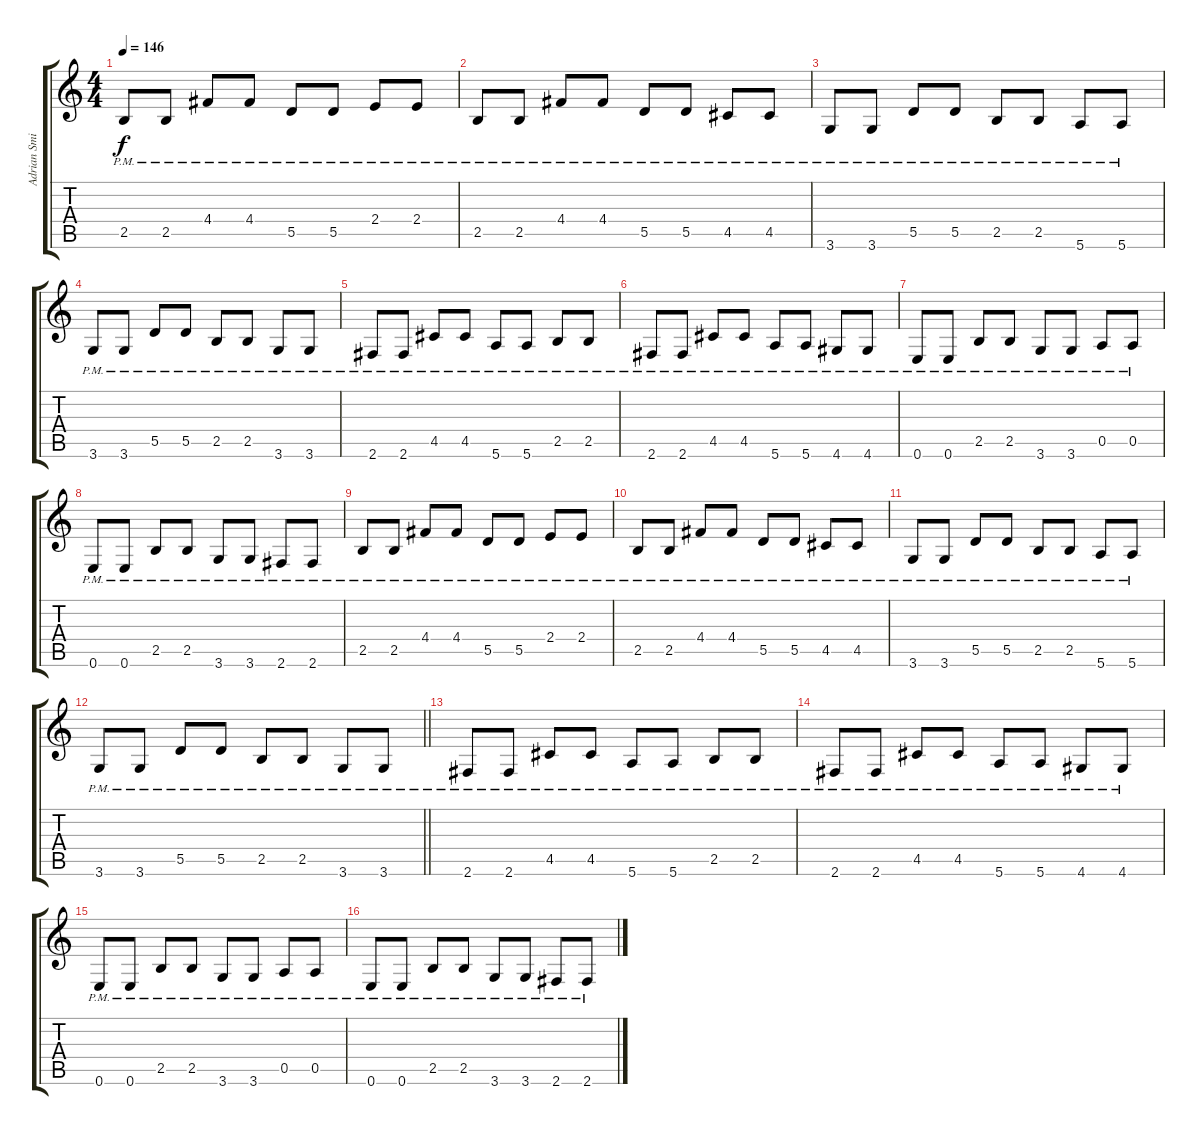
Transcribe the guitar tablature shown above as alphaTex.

\track ("Adrian Smith" "Adrian Smi") {instrument distortionguitar}
\staff {score tabs}
\tuning (E4 B3 G3 D3 A2 E2) {hide}
\ts (4 4)
\tempo 146
\clef g2
\ks c
2.5{pm}.8{dy f} 2.5{pm}.8 4.4{pm}.8 4.4{pm}.8 5.5{pm}.8 5.5{pm}.8 2.4{pm}.8 2.4{pm}.8 |
2.5{pm}.8 2.5{pm}.8 4.4{pm}.8 4.4{pm}.8 5.5{pm}.8 5.5{pm}.8 4.5{pm}.8 4.5{pm}.8 |
3.6{pm}.8 3.6{pm}.8 5.5{pm}.8 5.5{pm}.8 2.5{pm}.8 2.5{pm}.8 5.6{pm}.8 5.6{pm}.8 |
3.6{pm}.8 3.6{pm}.8 5.5{pm}.8 5.5{pm}.8 2.5{pm}.8 2.5{pm}.8 3.6{pm}.8 3.6{pm}.8 |
2.6{pm}.8{volume 10} 2.6{pm}.8 4.5{pm}.8 4.5{pm}.8 5.6{pm}.8 5.6{pm}.8 2.5{pm}.8 2.5{pm}.8 |
2.6{pm}.8 2.6{pm}.8 4.5{pm}.8 4.5{pm}.8 5.6{pm}.8 5.6{pm}.8 4.6{pm}.8 4.6{pm}.8 |
0.6{pm}.8 0.6{pm}.8 2.5{pm}.8 2.5{pm}.8 3.6{pm}.8 3.6{pm}.8 0.5{pm}.8 0.5{pm}.8 |
0.6{pm}.8 0.6{pm}.8 2.5{pm}.8 2.5{pm}.8 3.6{pm}.8 3.6{pm}.8 2.6{pm}.8 2.6{pm}.8 |
2.5{pm}.8 2.5{pm}.8 4.4{pm}.8 4.4{pm}.8 5.5{pm}.8 5.5{pm}.8 2.4{pm}.8 2.4{pm}.8 |
2.5{pm}.8 2.5{pm}.8 4.4{pm}.8 4.4{pm}.8 5.5{pm}.8 5.5{pm}.8 4.5{pm}.8 4.5{pm}.8 |
3.6{pm}.8 3.6{pm}.8 5.5{pm}.8 5.5{pm}.8 2.5{pm}.8 2.5{pm}.8 5.6{pm}.8 5.6{pm}.8 |
\barLineRight lightlight
3.6{pm}.8 3.6{pm}.8 5.5{pm}.8 5.5{pm}.8 2.5{pm}.8 2.5{pm}.8 3.6{pm}.8 3.6{pm}.8 |
2.6{pm}.8{volume 10} 2.6{pm}.8 4.5{pm}.8 4.5{pm}.8 5.6{pm}.8 5.6{pm}.8 2.5{pm}.8 2.5{pm}.8 |
2.6{pm}.8 2.6{pm}.8 4.5{pm}.8 4.5{pm}.8 5.6{pm}.8 5.6{pm}.8 4.6{pm}.8 4.6{pm}.8 |
0.6{pm}.8 0.6{pm}.8 2.5{pm}.8 2.5{pm}.8 3.6{pm}.8 3.6{pm}.8 0.5{pm}.8 0.5{pm}.8 |
0.6{pm}.8 0.6{pm}.8 2.5{pm}.8 2.5{pm}.8 3.6{pm}.8 3.6{pm}.8 2.6{pm}.8 2.6{pm}.8
